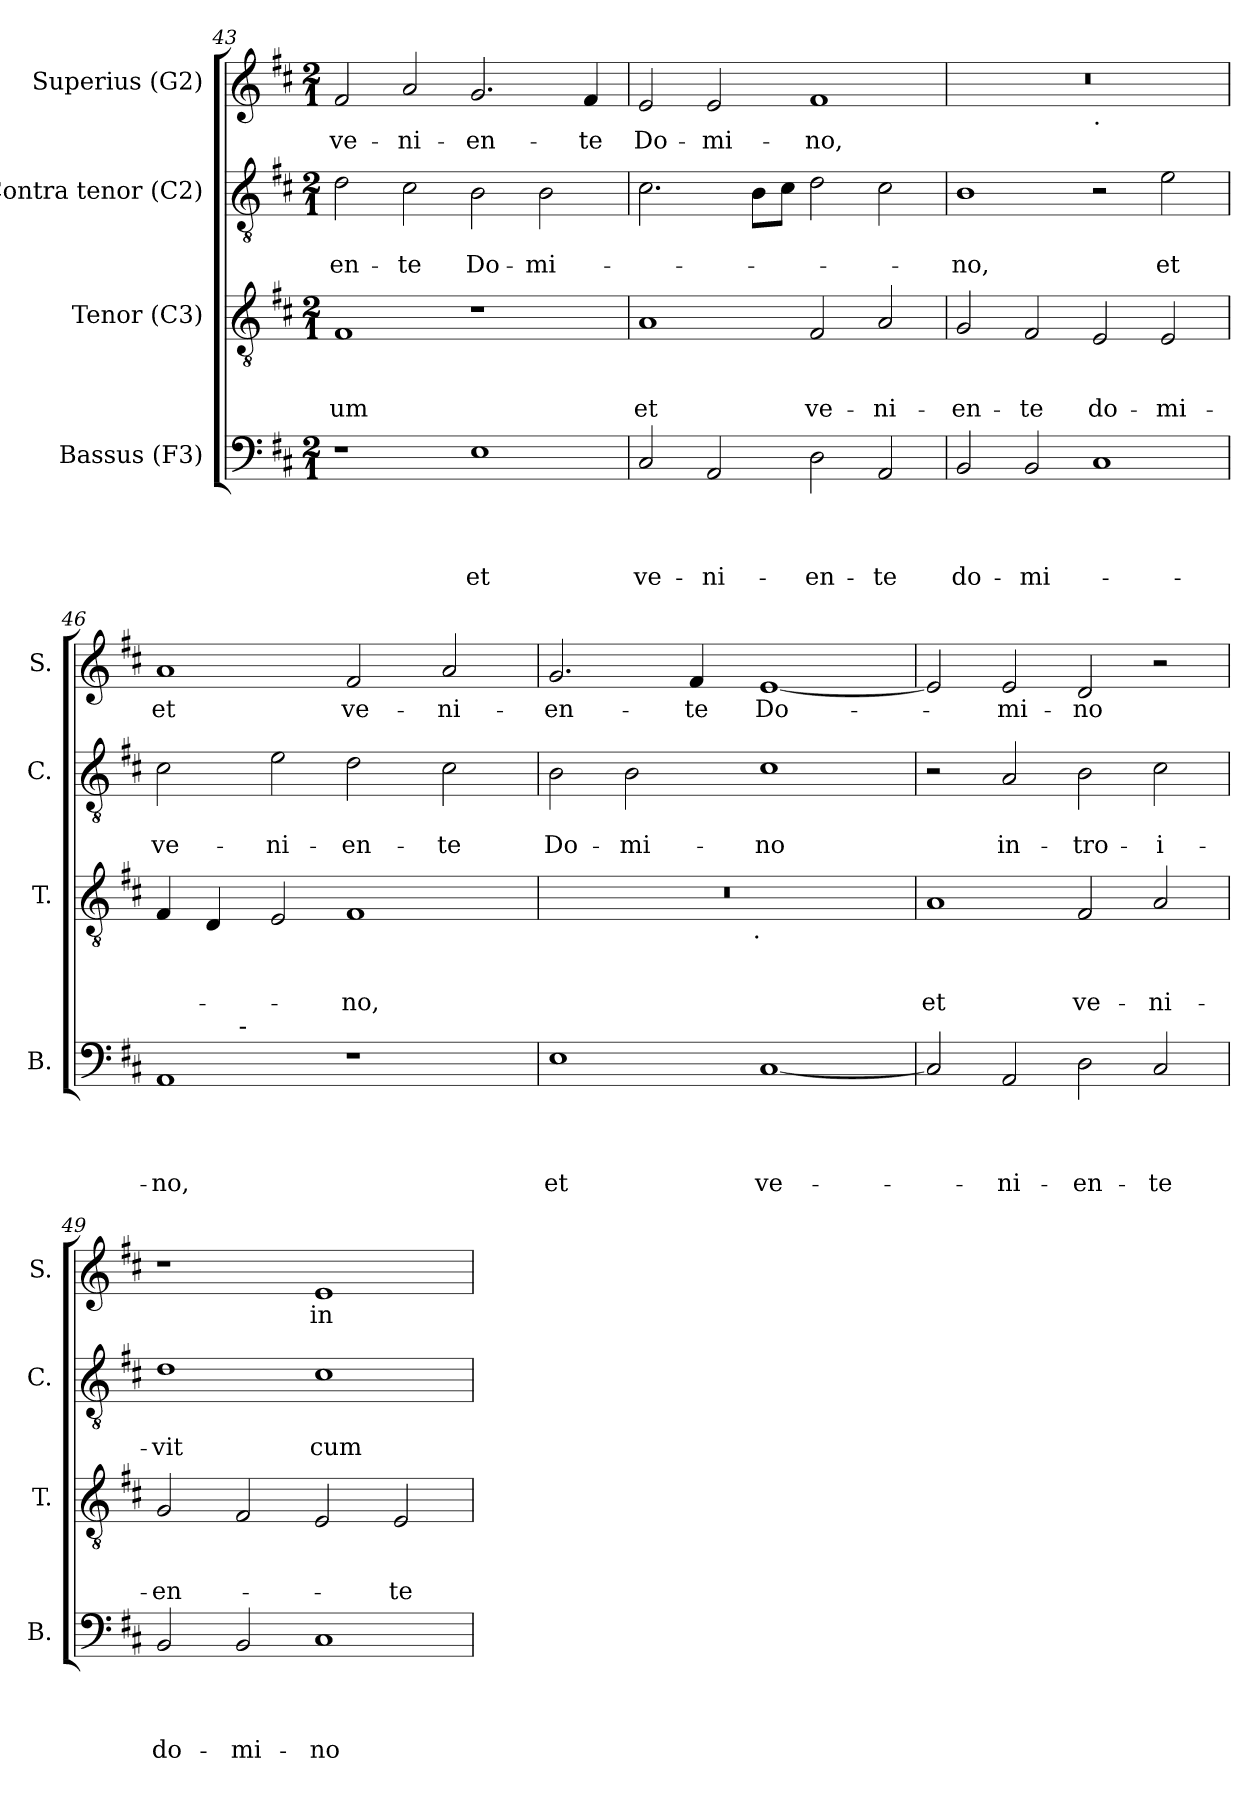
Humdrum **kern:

**kern	**text	**text	**text	**text	**kern	**text	**text	**text	**kern	**text	**text	**kern	**text
*part4	*part4	*part4	*part4	*part4	*part3	*part3	*part3	*part3	*part2	*part2	*part2	*part1	*part1
*staff4	*staff4	*staff4	*staff4	*staff4	*staff3	*staff3	*staff3	*staff3	*staff2	*staff2	*staff2	*staff1	*staff1
*I"Bassus (F3)	*	*	*	*	*I"Tenor (C3)	*	*	*	*I"Contra tenor (C2)	*	*	*I"Superius (G2)	*
*I'B.	*	*	*	*	*I'T.	*	*	*	*I'C.	*	*	*I'S.	*
*clefF4	*	*	*	*	*clefGv2	*	*	*	*clefGv2	*	*	*clefG2	*
*k[f#c#]	*	*	*	*	*k[f#c#]	*	*	*	*k[f#c#]	*	*	*k[f#c#]	*
*D:	*	*	*	*	*D:	*	*	*	*D:	*	*	*D:	*
*M2/1	*	*	*	*	*M2/1	*	*	*	*M2/1	*	*	*M2/1	*
=43	=43	=43	=43	=43	=43	=43	=43	=43	=43	=43	=43	=43	=43
!	!	!	!	!	!	!	!	!LO:LY:b	!	!	!LO:LY:b	!	!LO:LY:b
1r	.	.	.	.	1F#	.	.	-um	2d\	.	-en-	2f#/	ve-
!	!	!	!	!	!	!	!	!	!	!	!LO:LY:b	!	!LO:LY:b
.	.	.	.	.	.	.	.	.	2c#\	.	-te	2a/	-ni-
!	!	!	!	!LO:LY:b	!	!	!	!	!	!	!LO:LY:b	!	!LO:LY:b
1E	.	.	.	et	1r	.	.	.	2B\	.	Do-	2.g/	-en-
!	!	!	!	!	!	!	!	!	!	!	!LO:LY:b	!	!
.	.	.	.	.	.	.	.	.	2B\	.	-mi-	.	.
!	!	!	!	!	!	!	!	!	!	!	!	!	!LO:LY:b
.	.	.	.	.	.	.	.	.	.	.	.	4f#/	-te
=44	=44	=44	=44	=44	=44	=44	=44	=44	=44	=44	=44	=44	=44
!	!	!	!	!LO:LY:b	!	!	!	!LO:LY:b	!	!	!	!	!LO:LY:b
2C#/	.	.	.	ve-	1A	.	.	et	2.c#\	.	.	2e/	Do-
!	!	!	!	!LO:LY:b	!	!	!	!	!	!	!	!	!LO:LY:b
2AA/	.	.	.	-ni-	.	.	.	.	.	.	.	2e/	-mi-
.	.	.	.	.	.	.	.	.	8B\L	.	.	.	.
.	.	.	.	.	.	.	.	.	8c#\J	.	.	.	.
!	!	!	!	!LO:LY:b	!	!	!	!LO:LY:b	!	!	!	!	!LO:LY:b
2D\	.	.	.	-en-	2F#/	.	.	ve-	2d\	.	.	1f#	-no,
!	!	!	!	!LO:LY:b	!	!	!	!LO:LY:b	!	!	!	!	!
2AA/	.	.	.	-te	2A/	.	.	-ni-	2c#\	.	.	.	.
=45	=45	=45	=45	=45	=45	=45	=45	=45	=45	=45	=45	=45	=45
!	!	!	!	!LO:LY:b	!	!	!	!LO:LY:b	!	!	!LO:LY:b	!	!
*	*	*	*	*	*	*	*	*	*	*	*	*^	*
2BB/	.	.	.	do-	2G/	.	.	-en-	1B	.	-no,	0r	1ryy	.
!	!	!	!	!LO:LY:b	!	!	!	!LO:LY:b	!	!	!	!	!	!
2BB/	.	.	.	-mi-	2F#/	.	.	-te	.	.	.	.	.	.
!	!	!	!	!	!	!	!	!	!	!	!	!	!LO:TX:b:t=.	!
!	!	!	!	!	!	!	!	!LO:LY:b	!	!	!	!	!	!
1C#	.	.	.	.	2E/	.	.	do-	2r	.	.	.	1ryy	.
!	!	!	!	!	!	!	!	!LO:LY:b	!	!	!LO:LY:b	!	!	!
.	.	.	.	.	2E/	.	.	-mi-	2e\	.	et	.	.	.
!!LO:PB:g=z
=46	=46	=46	=46	=46	=46	=46	=46	=46	=46	=46	=46	=46	=46	=46
!	!	!	!	!LO:LY:b	!	!	!	!	!	!	!LO:LY:b	!	!	!LO:LY:b
*^	*	*	*	*	*	*	*	*	*	*	*	*v	*v	*
1AA	4.ryy	.	.	.	-no,	4F#/	.	.	.	2c#\	.	ve-	1a	et
.	.	.	.	.	.	4D/	.	.	.	.	.	.	.	.
!	!LO:TX:a:t=-	!	!	!	!	!	!	!	!	!	!	!	!	!
.	1ryy	.	.	.	.	.	.	.	.	.	.	.	.	.
!	!	!	!	!	!	!	!	!	!	!	!	!LO:LY:b	!	!
.	.	.	.	.	.	2E/	.	.	.	2e\	.	-ni-	.	.
!	!	!	!	!	!	!	!	!	!LO:LY:b	!	!	!LO:LY:b	!	!LO:LY:b
1r	.	.	.	.	.	1F#	.	.	-no,	2d\	.	-en-	2f#/	ve-
.	2ryy	.	.	.	.	.	.	.	.	.	.	.	.	.
!	!	!	!	!	!	!	!	!	!	!	!	!LO:LY:b	!	!LO:LY:b
.	.	.	.	.	.	.	.	.	.	2c#\	.	-te	2a/	-ni-
.	8ryy	.	.	.	.	.	.	.	.	.	.	.	.	.
=47	=47	=47	=47	=47	=47	=47	=47	=47	=47	=47	=47	=47	=47	=47
!	!	!	!	!	!LO:LY:b	!	!	!	!	!	!	!LO:LY:b	!	!LO:LY:b
*v	*v	*	*	*	*	*^	*	*	*	*	*	*	*	*
1E	.	.	.	et	0r	3%2ryy	.	.	.	2B\	.	Do-	2.g/	-en-
!	!	!	!	!	!	!	!	!	!	!	!	!LO:LY:b	!	!
.	.	.	.	.	.	.	.	.	.	2B\	.	-mi-	.	.
.	.	.	.	.	.	6ryy	.	.	.	.	.	.	.	.
!	!	!	!	!	!	!	!	!	!	!	!	!	!	!LO:LY:b
.	.	.	.	.	.	.	.	.	.	.	.	.	4f#/	-te
.	.	.	.	.	.	12...ryy	.	.	.	.	.	.	.	.
!	!	!	!	!	!	!LO:TX:b:t=.	!	!	!	!	!	!	!	!
.	.	.	.	.	.	3%2ryy	.	.	.	.	.	.	.	.
!	!	!	!	!LO:LY:b	!	!	!	!	!	!	!	!LO:LY:b	!	!LO:LY:b
[<1C#	.	.	.	ve-	.	.	.	.	.	1c#	.	-no	[<1e	Do-
.	.	.	.	.	.	3ryy	.	.	.	.	.	.	.	.
.	.	.	.	.	.	96ryy	.	.	.	.	.	.	.	.
=48	=48	=48	=48	=48	=48	=48	=48	=48	=48	=48	=48	=48	=48	=48
!	!	!	!	!	!	!	!	!	!LO:LY:b	!	!	!	!	!
*	*	*	*	*	*v	*v	*	*	*	*	*	*	*	*
2C#/]	.	.	.	.	1A	.	.	et	2r	.	.	2e/]	.
!	!	!	!	!LO:LY:b	!	!	!	!	!	!	!LO:LY:b	!	!LO:LY:b
2AA/	.	.	.	-ni-	.	.	.	.	2A/	.	in-	2e/	-mi-
!	!	!	!	!LO:LY:b	!	!	!	!LO:LY:b	!	!	!LO:LY:b	!	!LO:LY:b
2D\	.	.	.	-en-	2F#/	.	.	ve-	2B\	.	-tro-	2d/	-no
!	!	!	!	!LO:LY:b	!	!	!	!LO:LY:b	!	!	!LO:LY:b	!	!
2C#/	.	.	.	-te	2A/	.	.	-ni-	2c#\	.	-i-	2r	.
=49	=49	=49	=49	=49	=49	=49	=49	=49	=49	=49	=49	=49	=49
!	!	!	!	!LO:LY:b	!	!	!	!LO:LY:b	!	!	!LO:LY:b	!	!
2BB/	.	.	.	do-	2G/	.	.	-en-	1d	.	-vit	1r	.
!	!	!	!	!LO:LY:b	!	!	!	!	!	!	!	!	!
2BB/	.	.	.	-mi-	2F#/	.	.	.	.	.	.	.	.
!	!	!	!	!LO:LY:b	!	!	!	!	!	!	!LO:LY:b	!	!LO:LY:b
1C#	.	.	.	-no	2E/	.	.	.	1c#	.	cum	1e	in-
!	!	!	!	!	!	!	!	!LO:LY:b	!	!	!	!	!
.	.	.	.	.	2E/	.	.	-te	.	.	.	.	.
=	=	=	=	=	=	=	=	=	=	=	=	=	=
*-	*-	*-	*-	*-	*-	*-	*-	*-	*-	*-	*-	*-	*-
